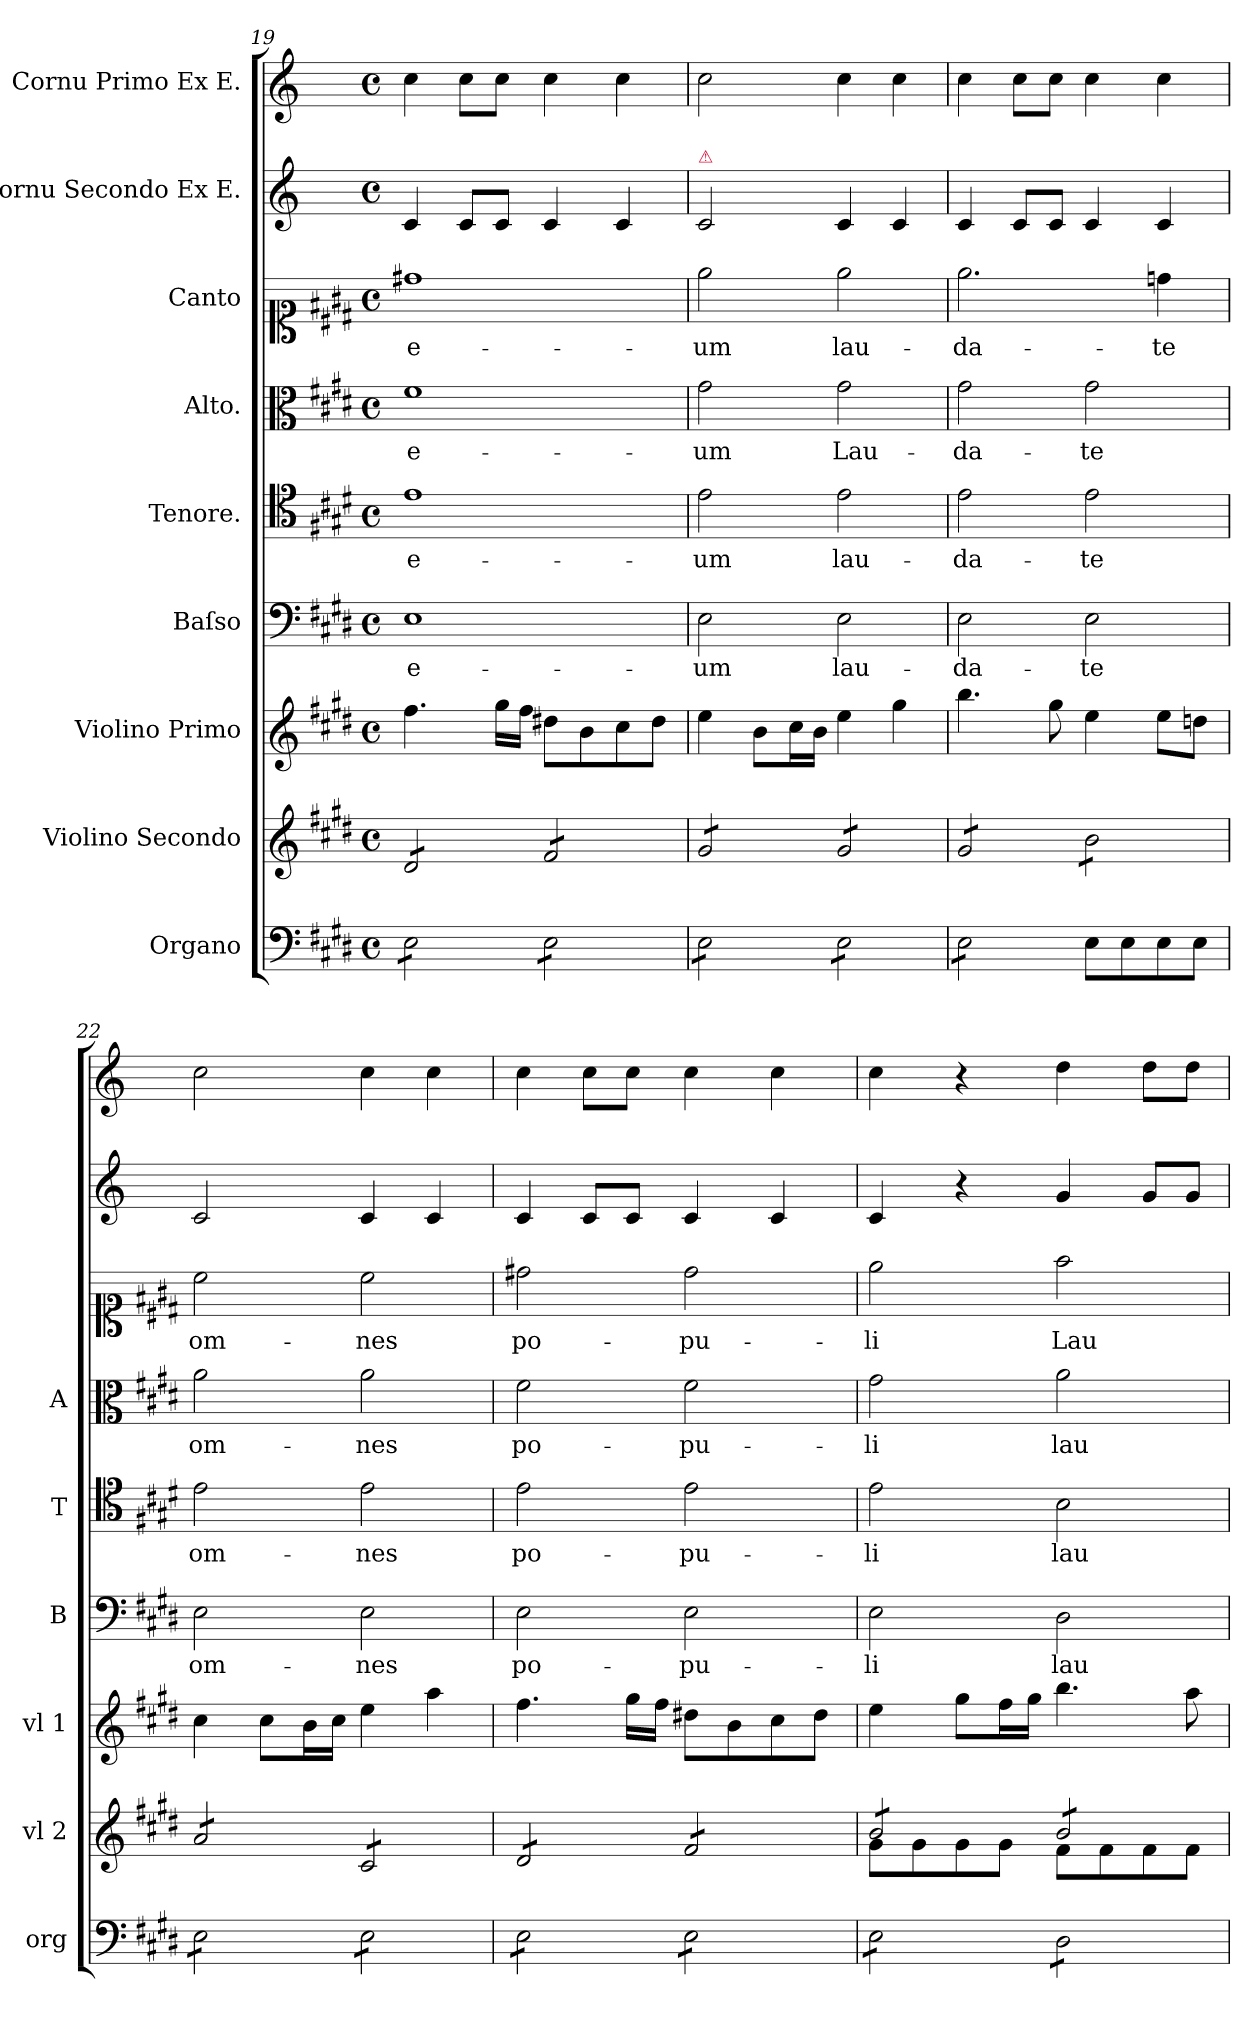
**kern	**kern	**kern	**kern	**text	**kern	**text	**kern	**text	**kern	**text	**kern	**kern
*part9	*part8	*part7	*part6	*part6	*part5	*part5	*part4	*part4	*part3	*part3	*part2	*part1
*staff9	*staff8	*staff7	*staff6	*staff6	*staff5	*staff5	*staff4	*staff4	*staff3	*staff3	*staff2	*staff1
*I"Organo	*I"Violino Secondo	*I"Violino Primo	*I"Baſso	*	*I"Tenore.	*	*I"Alto.	*	*I"Canto	*	*I"Cornu Secondo Ex E.	*I"Cornu Primo Ex E.
*I'org	*I'vl 2	*I'vl 1	*I'B	*	*I'T	*	*I'A	*	*	*	*	*
*clefF4	*clefG2	*clefG2	*clefF4	*	*clefC4	*	*clefC3	*	*clefC1	*	*clefG2	*clefG2
*	*	*	*	*	*	*	*	*	*	*	*ITrd-2c-4	*ITrd-2c-4
*k[f#c#g#d#]	*k[f#c#g#d#]	*k[f#c#g#d#]	*k[f#c#g#d#]	*	*k[f#c#g#d#]	*	*k[f#c#g#d#]	*	*k[f#c#g#d#]	*	*k[f#c#g#d#]	*k[f#c#g#d#]
*E:	*E:	*E:	*E:	*	*E:	*	*E:	*	*E:	*	*E:	*E:
*M4/4	*M4/4	*M4/4	*M4/4	*	*M4/4	*	*M4/4	*	*M4/4	*	*M4/4	*M4/4
*met(c)	*met(c)	*met(c)	*met(c)	*	*met(c)	*	*met(c)	*	*met(c)	*	*met(c)	*met(c)
=19	=19	=19	=19	=19	=19	=19	=19	=19	=19	=19	=19	=19
*tremolo	*	*	*	*	*	*	*	*	*	*	*	*
*	*tremolo	*	*	*	*	*	*	*	*	*	*	*
8E\L	8d#/L	4.ff#\	1E	e-	1e	e-	1f#	e-	1dd#X	e-	4e/	4ee\
8E\	8d#/	.	.	.	.	.	.	.	.	.	.	.
8E\	8d#/	.	.	.	.	.	.	.	.	.	8e/L	8ee\L
8E\J	8d#/J	16gg#\LL	.	.	.	.	.	.	.	.	8e/J	8ee\J
.	.	16ff#\JJ	.	.	.	.	.	.	.	.	.	.
8E\L	8f#/L	8dd#X\L	.	.	.	.	.	.	.	.	4e/	4ee\
8E\	8f#/	8b\	.	.	.	.	.	.	.	.	.	.
8E\	8f#/	8cc#\	.	.	.	.	.	.	.	.	4e/	4ee\
8E\J	8f#/J	8dd#\J	.	.	.	.	.	.	.	.	.	.
=20	=20	=20	=20	=20	=20	=20	=20	=20	=20	=20	=20	=20
!	!	!	!	!	!	!	!	!	!	!	!LO:TX:a:color=crimson:t=⚠	!
8E\L	8g#/L	4ee\	2E\	-um	2e\	-um	2g#\	-um	2ee\	-um	2e/	2ee\
8E\	8g#/	.	.	.	.	.	.	.	.	.	.	.
8E\	8g#/	8b\L	.	.	.	.	.	.	.	.	.	.
8E\J	8g#/J	16cc#\L	.	.	.	.	.	.	.	.	.	.
.	.	16b\JJ	.	.	.	.	.	.	.	.	.	.
8E\L	8g#/L	4ee\	2E\	lau-	2e\	lau-	2g#\	Lau-	2ee\	lau-	4e/	4ee\
8E\	8g#/	.	.	.	.	.	.	.	.	.	.	.
8E\	8g#/	4gg#\	.	.	.	.	.	.	.	.	4e/	4ee\
8E\J	8g#/J	.	.	.	.	.	.	.	.	.	.	.
=21	=21	=21	=21	=21	=21	=21	=21	=21	=21	=21	=21	=21
8E\L	8g#/L	4.bb\	2E\	-da-	2e\	-da-	2g#\	-da-	2.ee\	-da-	4e/	4ee\
8E\	8g#/	.	.	.	.	.	.	.	.	.	.	.
8E\	8g#/	.	.	.	.	.	.	.	.	.	8e/L	8ee\L
8E\J	8g#/J	8gg#\	.	.	.	.	.	.	.	.	8e/J	8ee\J
*Xtremolo	*	*	*	*	*	*	*	*	*	*	*	*
8E\L	8b\L	4ee\	2E\	-te	2e\	-te	2g#\	-te	.	.	4e/	4ee\
8E\	8b\	.	.	.	.	.	.	.	.	.	.	.
8E\	8b\	8ee\L	.	.	.	.	.	.	4ddn\	-te	4e/	4ee\
8E\J	8b\J	8ddn\J	.	.	.	.	.	.	.	.	.	.
=22	=22	=22	=22	=22	=22	=22	=22	=22	=22	=22	=22	=22
*tremolo	*	*	*	*	*	*	*	*	*	*	*	*
8E\L	8a/L	4cc#\	2E\	om-	2e\	om-	2a\	om-	2cc#\	om-	2e/	2ee\
8E\	8a/	.	.	.	.	.	.	.	.	.	.	.
8E\	8a/	8cc#\L	.	.	.	.	.	.	.	.	.	.
8E\J	8a/J	16b\L	.	.	.	.	.	.	.	.	.	.
.	.	16cc#\JJ	.	.	.	.	.	.	.	.	.	.
8E\L	8c#/L	4ee\	2E\	-nes	2e\	-nes	2a\	-nes	2cc#\	-nes	4e/	4ee\
8E\	8c#/	.	.	.	.	.	.	.	.	.	.	.
8E\	8c#/	4aa\	.	.	.	.	.	.	.	.	4e/	4ee\
8E\J	8c#/J	.	.	.	.	.	.	.	.	.	.	.
=23	=23	=23	=23	=23	=23	=23	=23	=23	=23	=23	=23	=23
8E\L	8d#/L	4.ff#\	2E\	po-	2e\	po-	2f#\	po-	2dd#X\	po-	4e/	4ee\
8E\	8d#/	.	.	.	.	.	.	.	.	.	.	.
8E\	8d#/	.	.	.	.	.	.	.	.	.	8e/L	8ee\L
8E\J	8d#/J	16gg#\LL	.	.	.	.	.	.	.	.	8e/J	8ee\J
.	.	16ff#\JJ	.	.	.	.	.	.	.	.	.	.
8E\L	8f#/L	8dd#X\L	2E\	-pu-	2e\	-pu-	2f#\	-pu-	2dd#\	-pu-	4e/	4ee\
8E\	8f#/	8b\	.	.	.	.	.	.	.	.	.	.
8E\	8f#/	8cc#\	.	.	.	.	.	.	.	.	4e/	4ee\
8E\J	8f#/J	8dd#\J	.	.	.	.	.	.	.	.	.	.
=24	=24	=24	=24	=24	=24	=24	=24	=24	=24	=24	=24	=24
*	*^	*	*	*	*	*	*	*	*	*	*	*
8E\L	8b/L	8g#\L	4ee\	2E\	-li	2e\	-li	2g#\	-li	2ee\	-li	4e/	4ee\
8E\	8b/	8g#\	.	.	.	.	.	.	.	.	.	.	.
8E\	8b/	8g#\	8gg#\L	.	.	.	.	.	.	.	.	4r	4r
8E\J	8b/J	8g#\J	16ff#\L	.	.	.	.	.	.	.	.	.	.
.	.	.	16gg#\JJ	.	.	.	.	.	.	.	.	.	.
8D#\L	8b/L	8f#\L	4.bb\	2D#\	lau-	2B\	lau-	2a\	lau-	2ff#\	Lau-	4b/	4ff#\
8D#\	8b/	8f#\	.	.	.	.	.	.	.	.	.	.	.
8D#\	8b/	8f#\	.	.	.	.	.	.	.	.	.	8b/L	8ff#\L
8D#\J	8b/J	8f#\J	8aa\	.	.	.	.	.	.	.	.	8b/J	8ff#\J
*	*Xtremolo	*	*	*	*	*	*	*	*	*	*	*	*
*Xtremolo	*	*	*	*	*	*	*	*	*	*	*	*	*
*	*v	*v	*	*	*	*	*	*	*	*	*	*	*
=	=	=	=	=	=	=	=	=	=	=	=	=
*-	*-	*-	*-	*-	*-	*-	*-	*-	*-	*-	*-	*-
